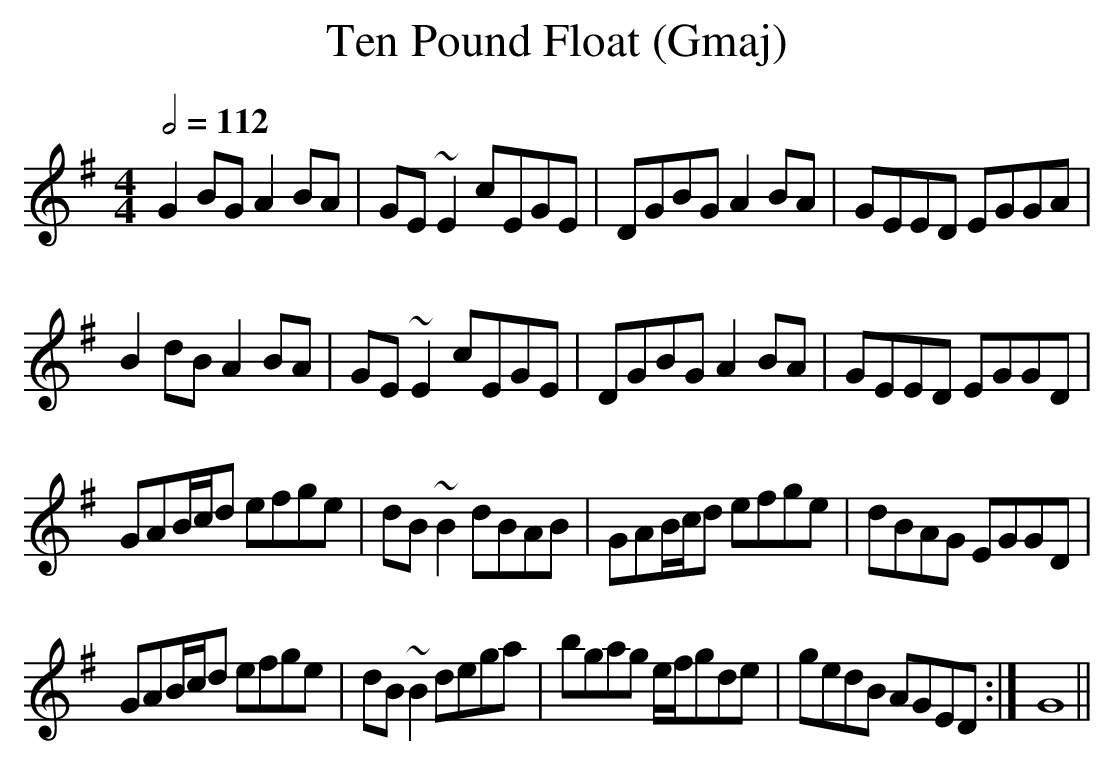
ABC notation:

X:1
T:Ten Pound Float (Gmaj) %1
Q:1/2=112
M:4/4
L:1/8
K:Gmaj
G2BG A2BA|GE~E2 cEGE|DGBG A2BA|GEED EGGA|
B2dB A2BA|GE~E2 cEGE|DGBG A2BA|GEED EGGD|
GAB/c/d efge|dB~B2 dBAB|GAB/c/d efge|dBAG EGGD|
GAB/c/d efge|dB~B2 dega|bgag e/f/gde|gedB AGED:|G8||
